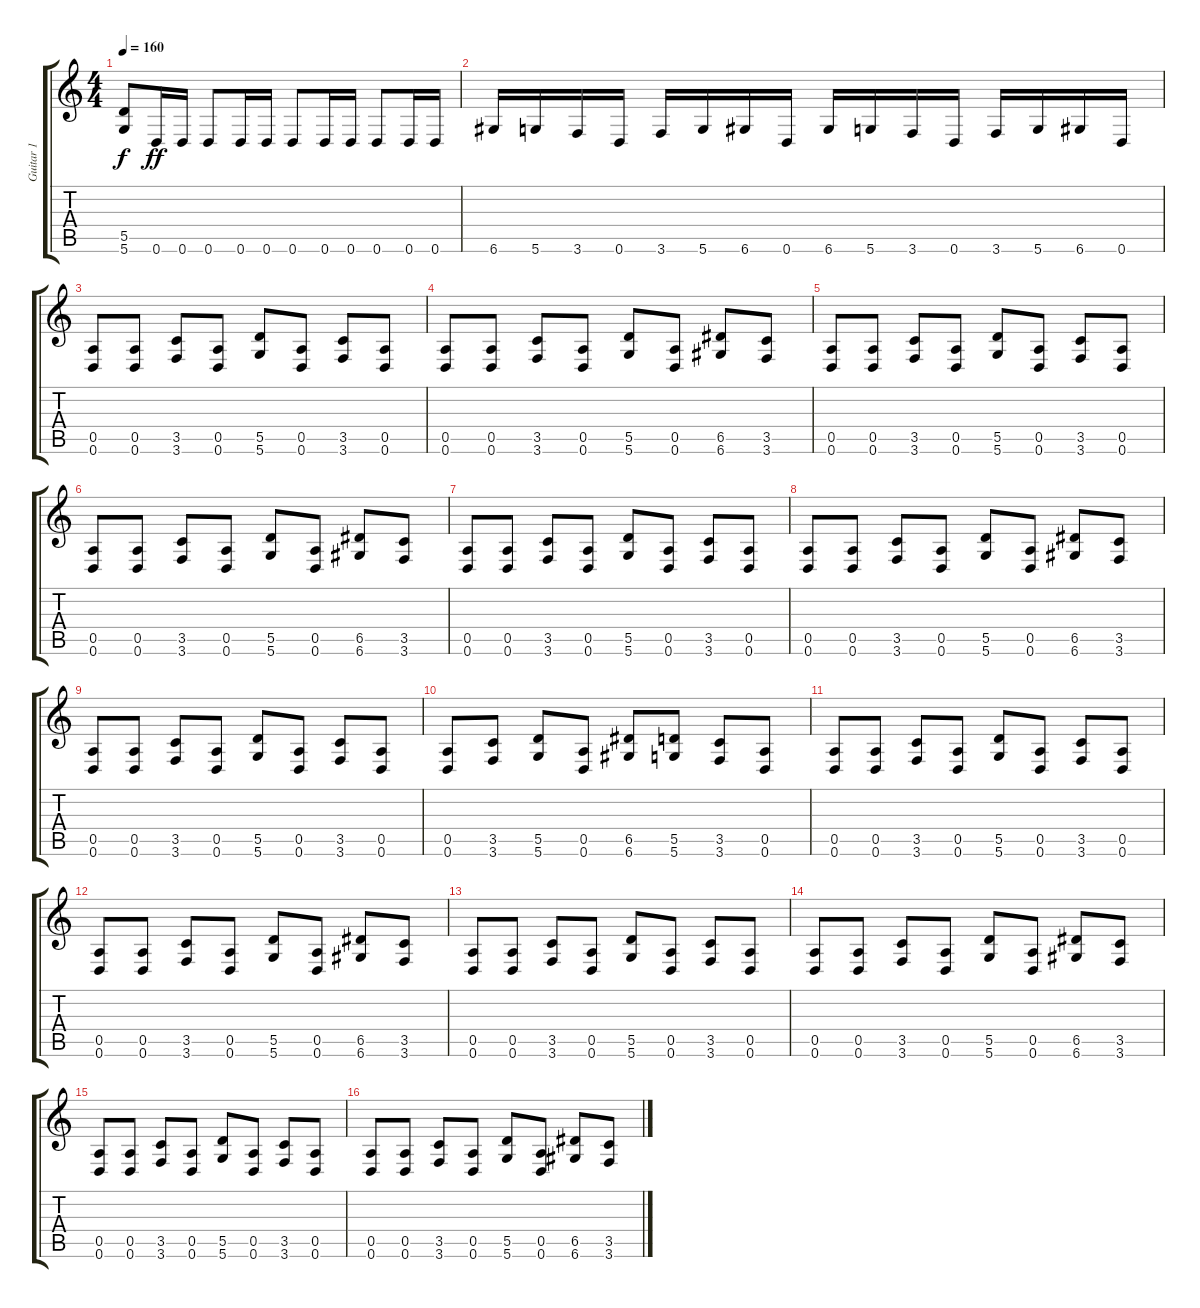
\track ("Guitar 1" "Guitar 1") {instrument distortionguitar}
\staff {score tabs}
\tuning (E4 B3 G3 D3 A2 D2) {hide}
\ts (4 4)
\tempo 160
\clef g2
\ks c
(5.5{t} 5.6{t}).8{dy f} 0.6.16{dy ff} 0.6.16 0.6.8 0.6.16 0.6.16 0.6.8 0.6.16 0.6.16 0.6.8 0.6.16 0.6.16 |
6.6.16 5.6.16 3.6.16 0.6.16 3.6.16 5.6.16 6.6.16 0.6.16 6.6.16 5.6.16 3.6.16 0.6.16 3.6.16 5.6.16 6.6.16 0.6.16 |
(0.5 0.6).8 (0.5 0.6).8 (3.5 3.6).8 (0.5 0.6).8 (5.5 5.6).8 (0.5 0.6).8 (3.5 3.6).8 (0.5 0.6).8 |
(0.5 0.6).8 (0.5 0.6).8 (3.5 3.6).8 (0.5 0.6).8 (5.5 5.6).8 (0.5 0.6).8 (6.5 6.6).8 (3.5 3.6).8 |
(0.5 0.6).8 (0.5 0.6).8 (3.5 3.6).8 (0.5 0.6).8 (5.5 5.6).8 (0.5 0.6).8 (3.5 3.6).8 (0.5 0.6).8 |
(0.5 0.6).8 (0.5 0.6).8 (3.5 3.6).8 (0.5 0.6).8 (5.5 5.6).8 (0.5 0.6).8 (6.5 6.6).8 (3.5 3.6).8 |
(0.5 0.6).8 (0.5 0.6).8 (3.5 3.6).8 (0.5 0.6).8 (5.5 5.6).8 (0.5 0.6).8 (3.5 3.6).8 (0.5 0.6).8 |
(0.5 0.6).8 (0.5 0.6).8 (3.5 3.6).8 (0.5 0.6).8 (5.5 5.6).8 (0.5 0.6).8 (6.5 6.6).8 (3.5 3.6).8 |
(0.5 0.6).8 (0.5 0.6).8 (3.5 3.6).8 (0.5 0.6).8 (5.5 5.6).8 (0.5 0.6).8 (3.5 3.6).8 (0.5 0.6).8 |
(0.5 0.6).8 (3.5 3.6).8 (5.5 5.6).8 (0.5 0.6).8 (6.5 6.6).8 (5.5 5.6).8 (3.5 3.6).8 (0.5 0.6).8 |
(0.5 0.6).8 (0.5 0.6).8 (3.5 3.6).8 (0.5 0.6).8 (5.5 5.6).8 (0.5 0.6).8 (3.5 3.6).8 (0.5 0.6).8 |
(0.5 0.6).8 (0.5 0.6).8 (3.5 3.6).8 (0.5 0.6).8 (5.5 5.6).8 (0.5 0.6).8 (6.5 6.6).8 (3.5 3.6).8 |
(0.5 0.6).8 (0.5 0.6).8 (3.5 3.6).8 (0.5 0.6).8 (5.5 5.6).8 (0.5 0.6).8 (3.5 3.6).8 (0.5 0.6).8 |
(0.5 0.6).8 (0.5 0.6).8 (3.5 3.6).8 (0.5 0.6).8 (5.5 5.6).8 (0.5 0.6).8 (6.5 6.6).8 (3.5 3.6).8 |
(0.5 0.6).8 (0.5 0.6).8 (3.5 3.6).8 (0.5 0.6).8 (5.5 5.6).8 (0.5 0.6).8 (3.5 3.6).8 (0.5 0.6).8 |
(0.5 0.6).8 (0.5 0.6).8 (3.5 3.6).8 (0.5 0.6).8 (5.5 5.6).8 (0.5 0.6).8 (6.5 6.6).8 (3.5 3.6).8
